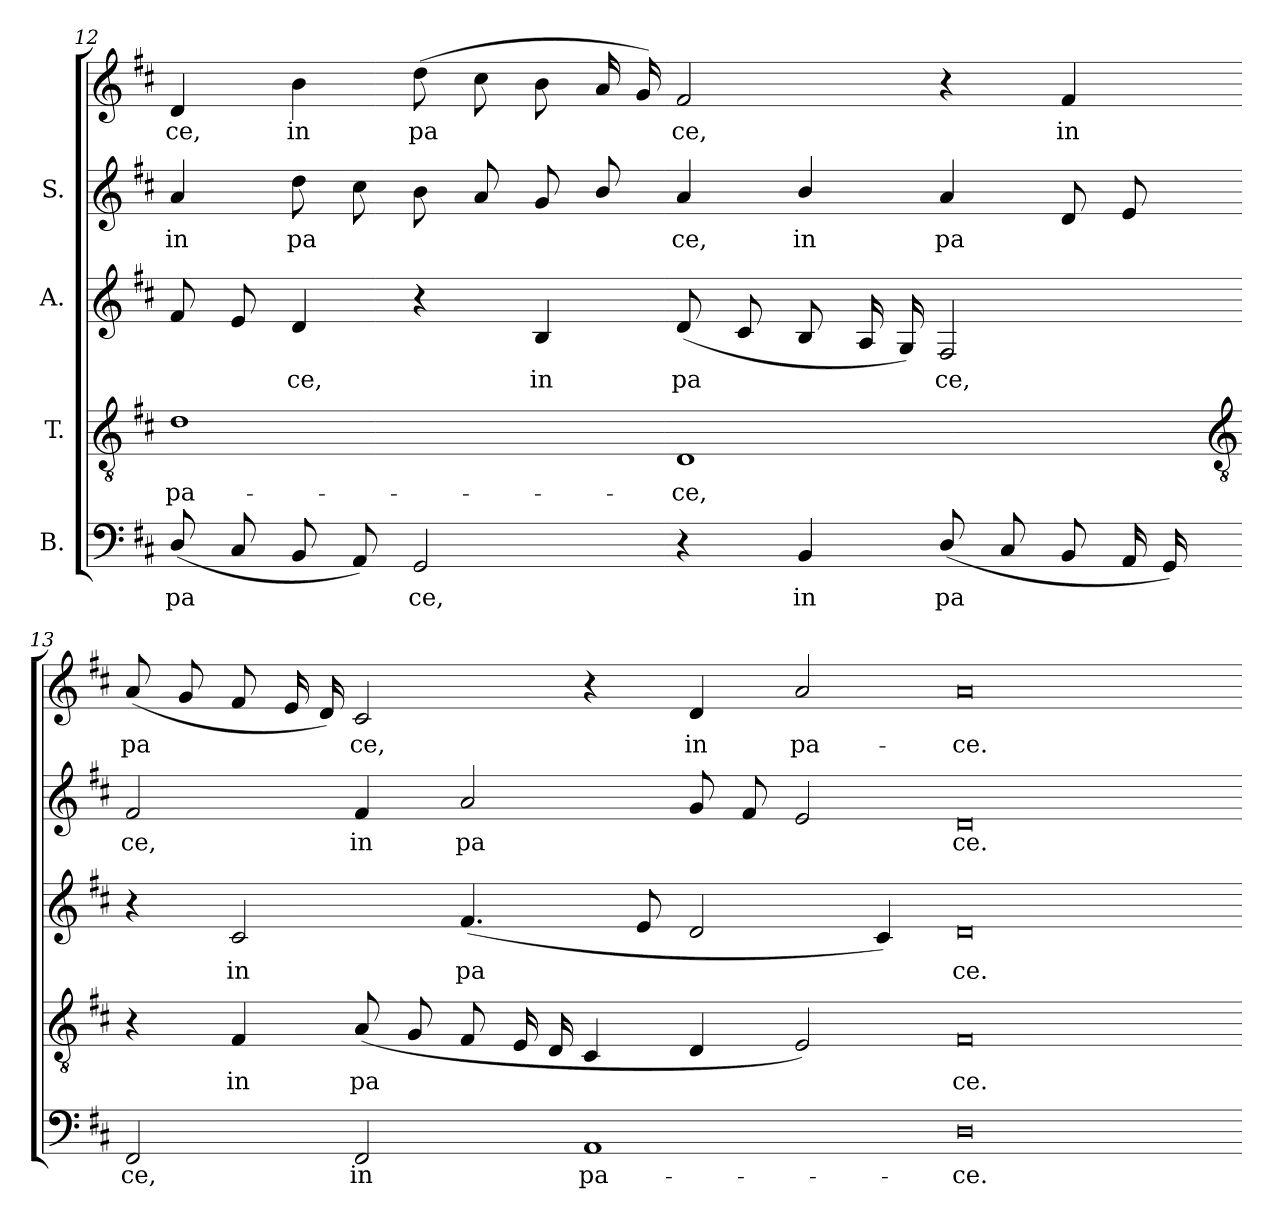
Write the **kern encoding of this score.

**kern	**text	**kern	**text	**kern	**text	**kern	**text	**kern	**text
*part4	*part4	*part3	*part3	*part2	*part2	*part1	*part1	*part1	*part1
*staff5	*staff5	*staff4	*staff4	*staff3	*staff3	*staff2	*staff2	*staff1	*staff1
*I"B.	*	*I"T.	*	*I"A.	*	*I"S.	*	*	*
!!LO:LB:g=z
*clefF4	*	*clefGv2	*	*clefG2	*	*clefG2	*	*clefG2	*
*k[f#c#]	*	*k[f#c#]	*	*k[f#c#]	*	*k[f#c#]	*	*k[f#c#]	*
*D:	*	*D:	*	*D:	*	*D:	*	*D:	*
=12	=12	=12	=12	=12	=12	=12	=12	=12	=12
!	!LO:LY:b	!	!LO:LY:b	!	!	!	!LO:LY:b	!	!LO:LY:b
(<8D/	pa	1d	pa-	8f#	.	4a	in	4d	ce,
8C#/	.	.	.	8e	.	.	.	.	.
!	!	!	!	!	!LO:LY:b	!	!LO:LY:b	!	!LO:LY:b
8BB/	.	.	.	4d	ce,	8dd	pa	4b	in
8AA/)	.	.	.	.	.	8cc#	.	.	.
!	!LO:LY:b	!	!	!	!	!	!	!	!LO:LY:b
2GG/	ce,	.	.	4r	.	8b	.	(<8dd	pa
.	.	.	.	.	.	8a	.	8cc#	.
!	!	!	!	!	!LO:LY:b	!	!	!	!
.	.	.	.	4B	in	8g	.	8b	.
.	.	.	.	.	.	8b/	.	16a	.
.	.	.	.	.	.	.	.	16g)	.
!	!	!	!LO:LY:b	!	!LO:LY:b	!	!LO:LY:b	!	!LO:LY:b
4r	.	1D	-ce,	(<8d	pa	4a/	ce,	2f#	ce,
.	.	.	.	8c#	.	.	.	.	.
!	!LO:LY:b	!	!	!	!	!	!LO:LY:b	!	!
4BB/	in	.	.	8B	.	4b/	in	.	.
.	.	.	.	16A	.	.	.	.	.
.	.	.	.	16G)	.	.	.	.	.
!	!LO:LY:b	!	!	!	!LO:LY:b	!	!LO:LY:b	!	!
(<8D/	pa	.	.	2F#	ce,	4a	pa	4r	.
8C#/	.	.	.	.	.	.	.	.	.
!	!	!	!	!	!	!	!	!	!LO:LY:b
8BB	.	.	.	.	.	8d	.	4f#	in
16AA	.	.	.	.	.	8e	.	.	.
16GG)	.	.	.	.	.	.	.	.	.
!!LO:LB:g=z
=13-	=13-	=13-	=13-	=13-	=13-	=13-	=13-	=13-	=13-
*	*	*clefGv2	*	*	*	*	*	*	*
!	!LO:LY:b	!	!	!	!	!	!LO:LY:b	!	!LO:LY:b
2FF#	ce,	4r	.	4r	.	2f#	ce,	(<8a	pa
.	.	.	.	.	.	.	.	8g	.
!	!	!	!LO:LY:b	!	!LO:LY:b	!	!	!	!
.	.	4F#	in	2c#	in	.	.	8f#	.
.	.	.	.	.	.	.	.	16e	.
.	.	.	.	.	.	.	.	16d)	.
!	!LO:LY:b	!	!LO:LY:b	!	!	!	!LO:LY:b	!	!LO:LY:b
2FF#	in	(<8A	pa	.	.	4f#	in	2c#	ce,
.	.	8G	.	.	.	.	.	.	.
!	!	!	!	!	!LO:LY:b	!	!LO:LY:b	!	!
.	.	8F#	.	(<4.f#	pa	2a	pa	.	.
.	.	16E	.	.	.	.	.	.	.
.	.	16D	.	.	.	.	.	.	.
!	!LO:LY:b	!	!	!	!	!	!	!	!
1AA	pa-	4C#	.	.	.	.	.	4r	.
.	.	.	.	8e	.	.	.	.	.
!	!	!	!	!	!	!	!	!	!LO:LY:b
.	.	4D	.	2d	.	8g	.	4d	in
.	.	.	.	.	.	8f#	.	.	.
!	!	!	!	!	!	!	!	!	!LO:LY:b
.	.	2E)	.	.	.	2e	.	2a	pa-
.	.	.	.	4c#)	.	.	.	.	.
!	!LO:LY:b	!	!LO:LY:b	!	!LO:LY:b	!	!LO:LY:b	!	!LO:LY:b
0D	-ce.	0F#	ce.	0d	ce.	0d	ce.	0a	-ce.
=-	=-	=-	=-	=-	=-	=-	=-	=-	=-
*-	*-	*-	*-	*-	*-	*-	*-	*-	*-
